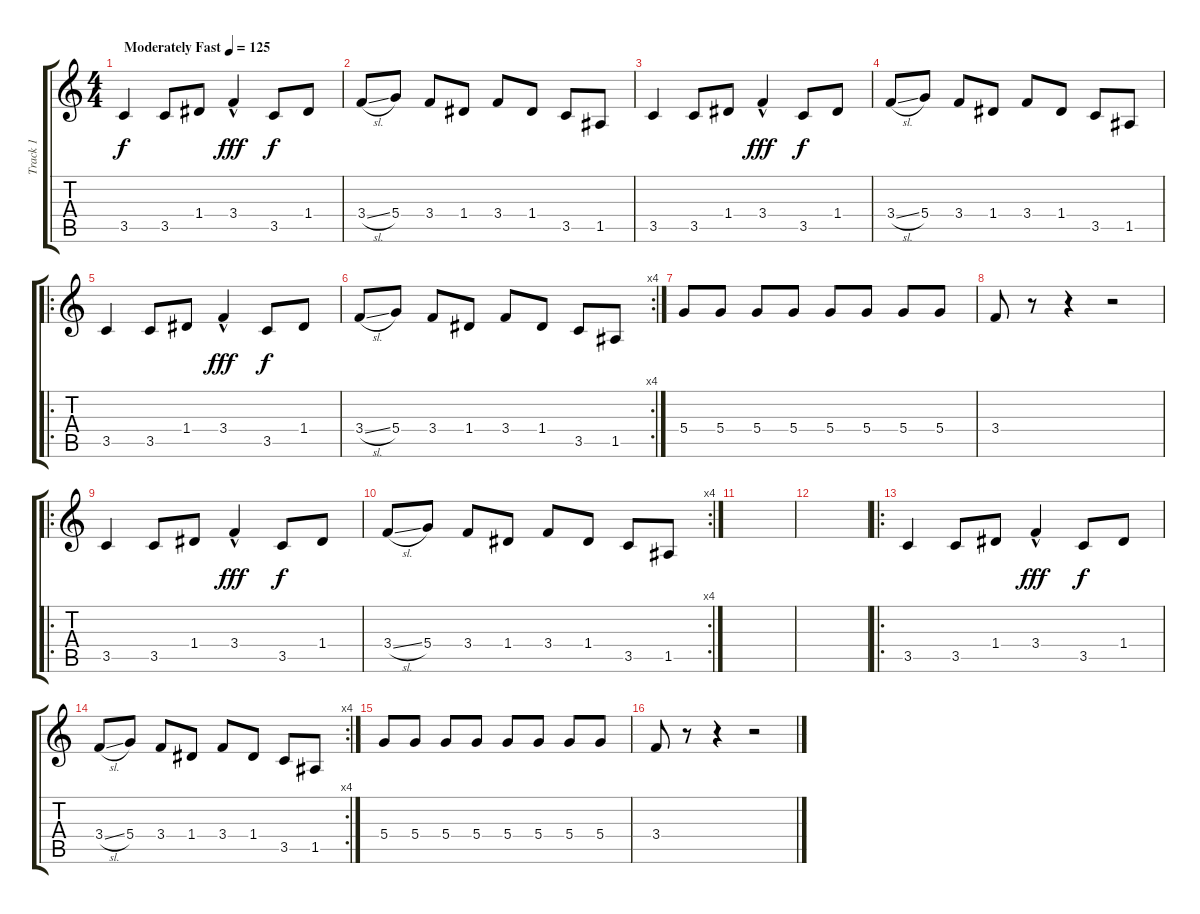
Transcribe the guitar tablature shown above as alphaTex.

\track ("Track 1" "Track 1") {instrument electricguitarclean}
\staff {score tabs}
\tuning (E4 B3 G3 D3 A2 E2) {hide}
\ts (4 4)
\tempo (125 "Moderately Fast")
\clef g2
\ks c
3.5.4{dy f instrument electricguitarclean} 3.5.8 1.4.8 3.4{hac}.4{dy fff} 3.5.8{dy f} 1.4.8 |
3.4{sl}.8 5.4.8 3.4.8 1.4.8 3.4.8 1.4.8 3.5.8 1.5.8 |
3.5.4 3.5.8 1.4.8 3.4{hac}.4{dy fff} 3.5.8{dy f} 1.4.8 |
3.4{sl}.8 5.4.8 3.4.8 1.4.8 3.4.8 1.4.8 3.5.8 1.5.8 |
\ro
3.5.4 3.5.8 1.4.8 3.4{hac}.4{dy fff} 3.5.8{dy f} 1.4.8 |
\rc 4
3.4{sl}.8 5.4.8 3.4.8 1.4.8 3.4.8 1.4.8 3.5.8 1.5.8 |
5.4.8 5.4.8 5.4.8 5.4.8 5.4.8 5.4.8 5.4.8 5.4.8 |
3.4.8 r.8 r.4 r.2 |
\ro
3.5.4 3.5.8 1.4.8 3.4{hac}.4{dy fff} 3.5.8{dy f} 1.4.8 |
\rc 4
3.4{sl}.8 5.4.8 3.4.8 1.4.8 3.4.8 1.4.8 3.5.8 1.5.8 |
|
|
\ro
3.5.4 3.5.8 1.4.8 3.4{hac}.4{dy fff} 3.5.8{dy f} 1.4.8 |
\rc 4
3.4{sl}.8 5.4.8 3.4.8 1.4.8 3.4.8 1.4.8 3.5.8 1.5.8 |
5.4.8 5.4.8 5.4.8 5.4.8 5.4.8 5.4.8 5.4.8 5.4.8 |
3.4.8 r.8 r.4 r.2
